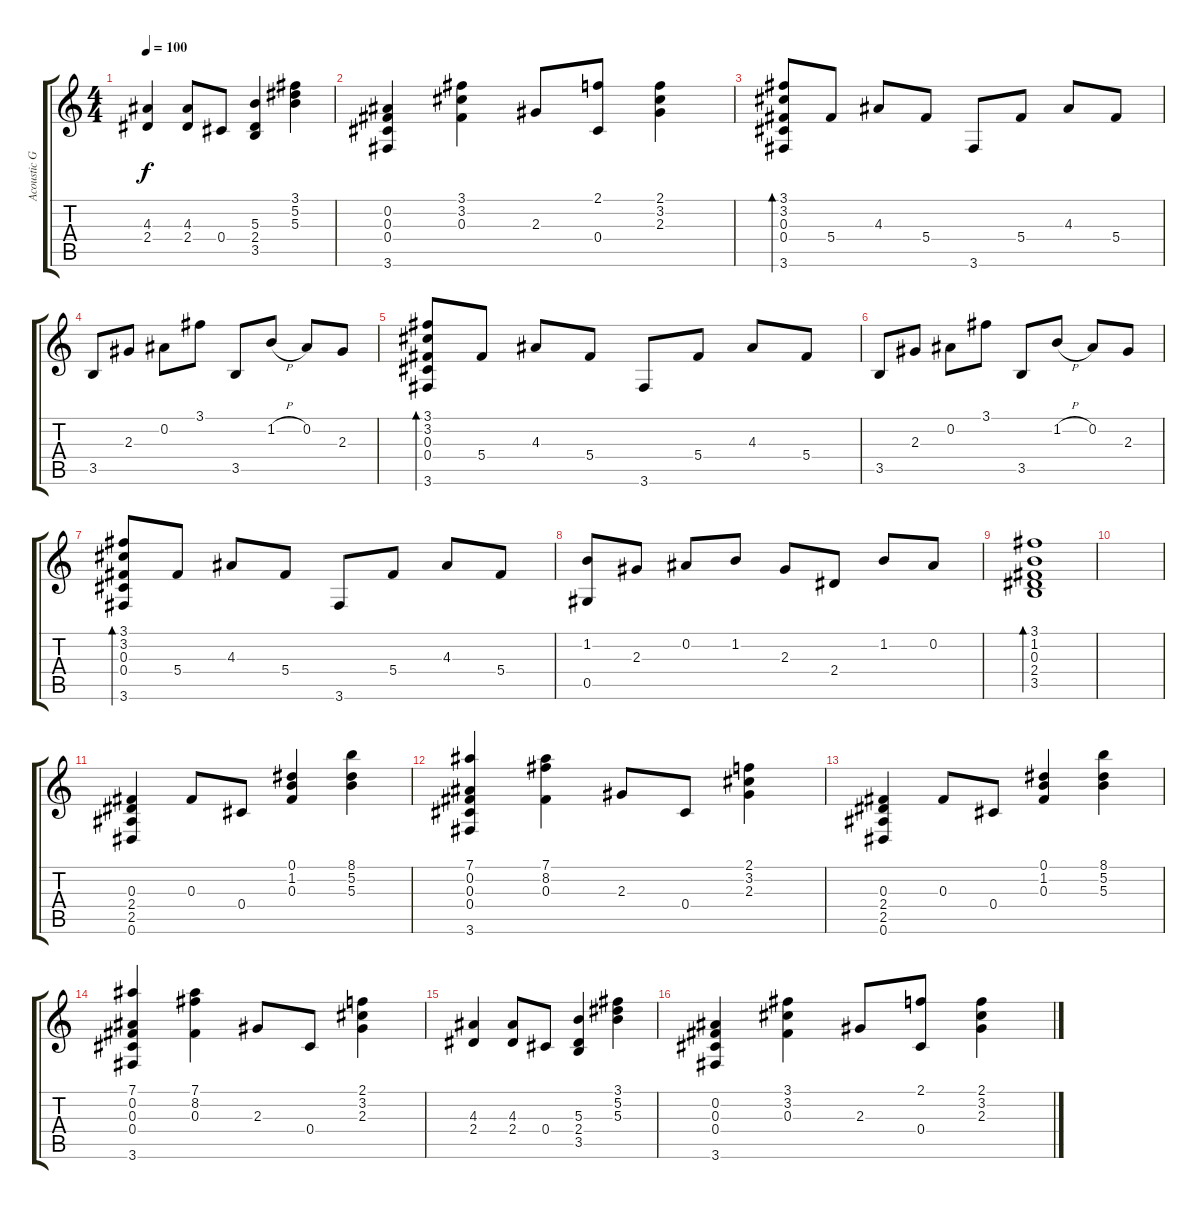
\track ("Acoustic Guitar 1" "Acoustic G") {instrument acousticguitarsteel}
\staff {score tabs}
\tuning (Eb4 Bb3 Gb3 Db3 Ab2 Eb2) {hide}
\ts (4 4)
\tempo 100
\clef g2
\ks c
(4.3 2.4).4{dy f} (4.3 2.4).8 0.4.8 (5.3 2.4 3.5).4 (3.1 5.2 5.3).4 |
(0.2 0.3 0.4 3.6).4 (3.1 3.2 0.3).4 2.3.8 (2.1 0.4).8 (2.1 3.2 2.3).4 |
(3.1 3.2 0.3 0.4 3.6).8{bd 60} 5.4.8 4.3.8 5.4.8 3.6.8 5.4.8 4.3.8 5.4.8 |
3.5.8 2.3.8 0.2.8 3.1.8 3.5.8 1.2{h}.8 0.2.8 2.3.8 |
(3.1 3.2 0.3 0.4 3.6).8{bd 60} 5.4.8 4.3.8 5.4.8 3.6.8 5.4.8 4.3.8 5.4.8 |
3.5.8 2.3.8 0.2.8 3.1.8 3.5.8 1.2{h}.8 0.2.8 2.3.8 |
(3.1 3.2 0.3 0.4 3.6).8{bd 60} 5.4.8 4.3.8 5.4.8 3.6.8 5.4.8 4.3.8 5.4.8 |
(1.2 0.5).8 2.3.8 0.2.8 1.2.8 2.3.8 2.4.8 1.2.8 0.2.8 |
(3.1 1.2 0.3 2.4 3.5).1{bd 480} |
|
(0.3 2.4 2.5 0.6).4 0.3.8 0.4.8 (0.1 1.2 0.3).4 (8.1 5.2 5.3).4 |
(7.1 0.2 0.3 0.4 3.6).4 (7.1 8.2 0.3).4 2.3.8 0.4.8 (2.1 3.2 2.3).4 |
(0.3 2.4 2.5 0.6).4 0.3.8 0.4.8 (0.1 1.2 0.3).4 (8.1 5.2 5.3).4 |
(7.1 0.2 0.3 0.4 3.6).4 (7.1 8.2 0.3).4 2.3.8 0.4.8 (2.1 3.2 2.3).4 |
(4.3 2.4).4 (4.3 2.4).8 0.4.8 (5.3 2.4 3.5).4 (3.1 5.2 5.3).4 |
(0.2 0.3 0.4 3.6).4 (3.1 3.2 0.3).4 2.3.8 (2.1 0.4).8 (2.1 3.2 2.3).4
